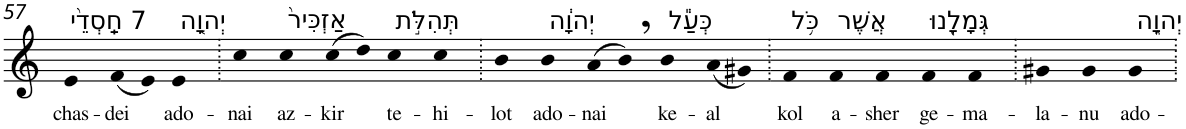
**kern	**text
*part1	*part1
*staff1	*staff1
*I"Piano	*
*I'Pno	*
!!LO:PB:g=z
*clefG2	*
*k[]	*
=57	=57
!LO:TX:a:t=7 חַֽסְדֵ֨י	!
!	!LO:LY:b
4e	chas-
!	!LO:LY:b
(8f	-dei
8e)	.
!LO:TX:a:t=יְהוָ֤ה	!
!	!LO:LY:b
4e	ado-
=58.	=58.
!	!LO:LY:b
4cc	-nai
!LO:TX:a:t=אַזְכִּיר֙	!
!	!LO:LY:b
4cc	az-
!	!LO:LY:b
(8cc	-kir
8dd)	.
!LO:TX:a:t=תְּהִלֹּ֣ת	!
!	!LO:LY:b
4cc	te-
!	!LO:LY:b
4cc	-hi-
=59.	=59.
!	!LO:LY:b
4b	-lot
!LO:TX:a:t=יְהוָ֔ה	!
!	!LO:LY:b
4b	ado-
!	!LO:LY:b
(8a	-nai
8b,)	.
!LO:TX:a:t=כְּעַ֕ל	!
!	!LO:LY:b
4b	ke-
!	!LO:LY:b
(8a	-al
8g#X)	.
=60.	=60.
!LO:TX:a:t=כֹּ֥ל	!
!	!LO:LY:b
4f	kol
!LO:TX:a:t=אֲשֶׁר	!
!	!LO:LY:b
4f	a-
!	!LO:LY:b
4f	-sher
!LO:TX:a:t=גְּמָלָ֖נוּ	!
!	!LO:LY:b
4f	ge-
!	!LO:LY:b
4f	-ma-
=61.	=61.
!	!LO:LY:b
4g#X	-la-
!	!LO:LY:b
4g#	-nu
!LO:TX:a:t=יְהוָ֑ה	!
!	!LO:LY:b
4g#	ado-
=.	=.
*-	*-
